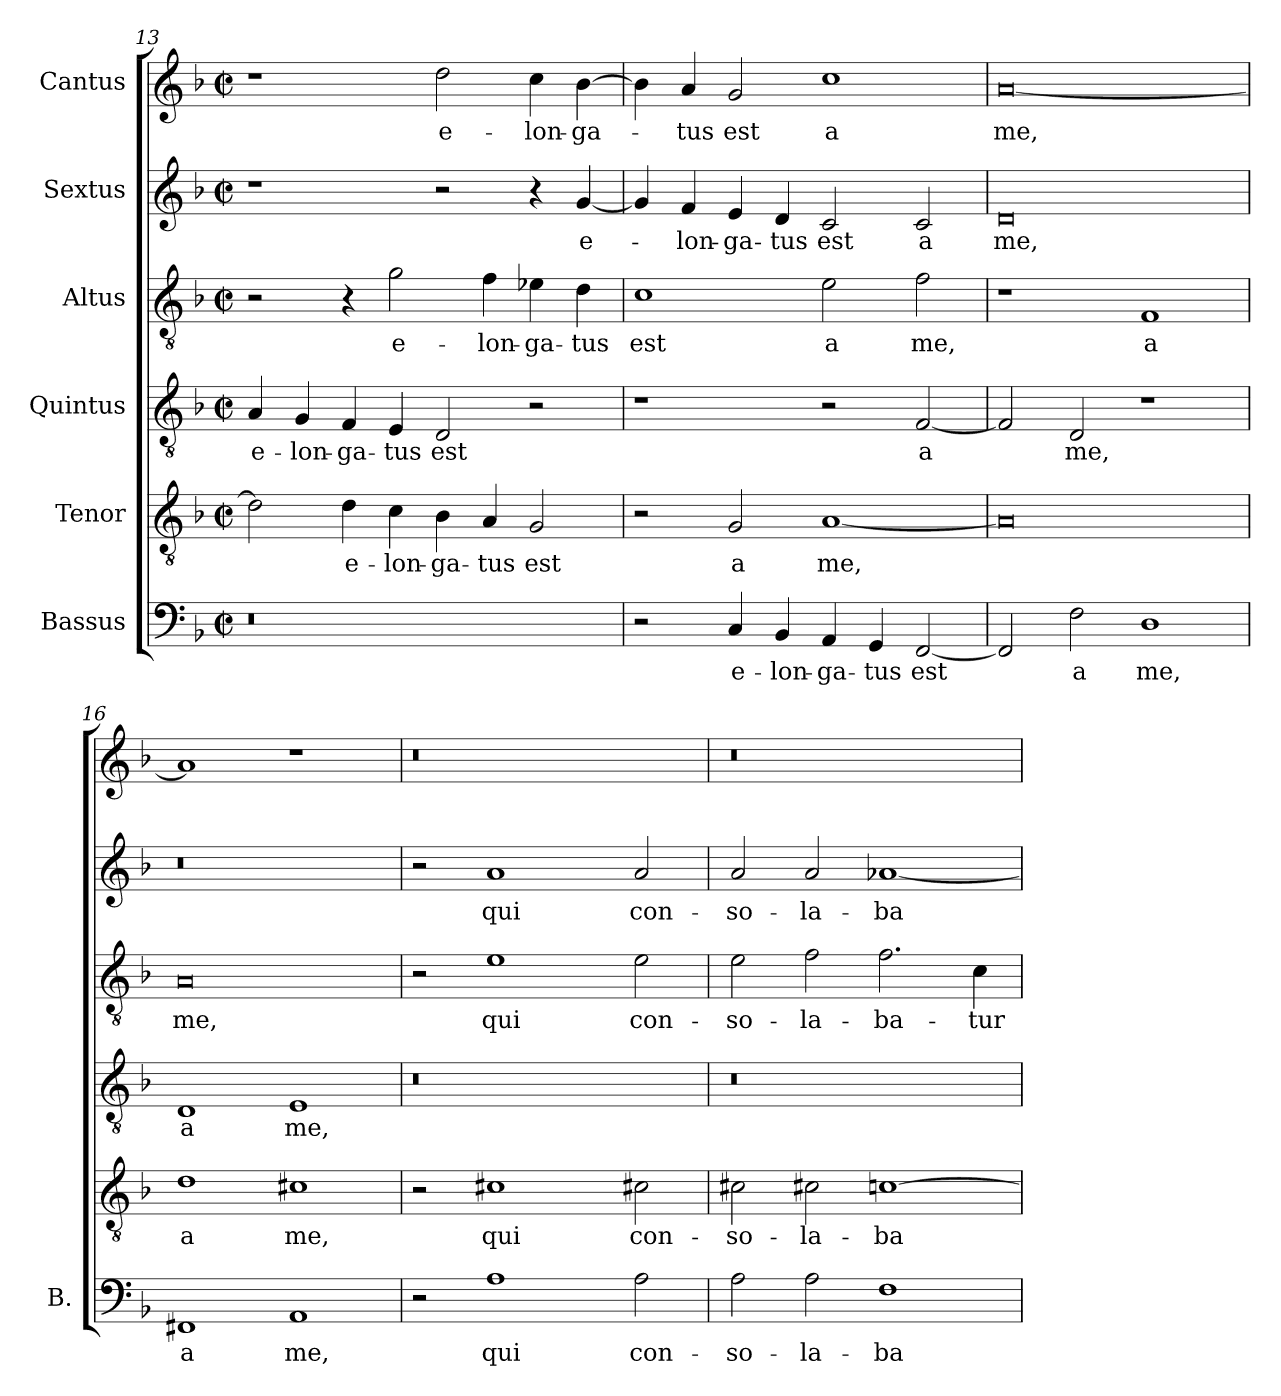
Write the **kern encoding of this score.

**kern	**text	**kern	**text	**kern	**text	**kern	**text	**kern	**text	**kern	**text
*part6	*part6	*part5	*part5	*part4	*part4	*part3	*part3	*part2	*part2	*part1	*part1
*staff6	*staff6	*staff5	*staff5	*staff4	*staff4	*staff3	*staff3	*staff2	*staff2	*staff1	*staff1
*I"Bassus	*	*I"Tenor	*	*I"Quintus	*	*I"Altus	*	*I"Sextus	*	*I"Cantus	*
*I'B.	*	*	*	*	*	*	*	*	*	*	*
*clefF4	*	*clefGv2	*	*clefGv2	*	*clefGv2	*	*clefG2	*	*clefG2	*
*k[b-]	*	*k[b-]	*	*k[b-]	*	*k[b-]	*	*k[b-]	*	*k[b-]	*
*F:	*	*F:	*	*F:	*	*F:	*	*F:	*	*F:	*
*M2/2	*	*M2/2	*	*M2/2	*	*M2/2	*	*M2/2	*	*M2/2	*
*met(c|)	*	*met(c|)	*	*met(c|)	*	*met(c|)	*	*met(c|)	*	*met(c|)	*
=13	=13	=13	=13	=13	=13	=13	=13	=13	=13	=13	=13
!LO:N:vis=0	!	!	!	!	!	!	!	!	!	!	!
1r	.	2d\]	.	4A/	e-	2r	.	1r	.	1r	.
.	.	.	.	4G/	-lon-	.	.	.	.	.	.
.	.	4d\	e-	4F/	-ga-	4r	.	.	.	.	.
.	.	4c\	-lon-	4E/	-tus	2g\	e-	.	.	.	.
1ryy	.	4B-\	-ga-	2D/	est	.	.	2r	.	2dd\	e-
.	.	4A/	-tus	.	.	4f\	-lon-	.	.	.	.
.	.	2G/	est	2r	.	4e-X\	-ga-	4r	.	4cc\	-lon-
.	.	.	.	.	.	4d\	-tus	[4g/	e-	[4b-\	-ga-
=14	=14	=14	=14	=14	=14	=14	=14	=14	=14	=14	=14
2r	.	2r	.	1r	.	1c\	est	4g/]	.	4b-\]	.
.	.	.	.	.	.	.	.	4f/	-lon-	4a/	-tus
4C/	e-	2G/	a	.	.	.	.	4e/	-ga-	2g/	est
4BB-/	-lon-	.	.	.	.	.	.	4d/	-tus	.	.
4AA/	-ga-	[1A/	me,	2r	.	2e\	a	2c/	est	1cc\	a
4GG/	-tus	.	.	.	.	.	.	.	.	.	.
[2FF/	est	.	.	[2F/	a	2f\	me,	2c/	a	.	.
=15	=15	=15	=15	=15	=15	=15	=15	=15	=15	=15	=15
2FF/]	.	0A/]	.	2F/]	.	1r	.	0d/	me,	[0a/	me,
2F\	a	.	.	2D/	me,	.	.	.	.	.	.
1D\	me,	.	.	1r	.	1F/	a	.	.	.	.
=16	=16	=16	=16	=16	=16	=16	=16	=16	=16	=16	=16
!	!	!	!	!	!	!	!	!LO:N:vis=0	!	!	!
1FF#X/	a	1d\	a	1D/	a	0A/	me,	1r	.	1a/]	.
1AA/	me,	1c#X\	me,	1E/	me,	.	.	1ryy	.	1r	.
=17	=17	=17	=17	=17	=17	=17	=17	=17	=17	=17	=17
!	!	!	!	!LO:N:vis=0	!	!	!	!	!	!LO:N:vis=0	!
2r	.	2r	.	1r	.	2r	.	2r	.	1r	.
1A\	qui	1c#X\	qui	.	.	1e\	qui	1a/	qui	.	.
.	.	.	.	1ryy	.	.	.	.	.	1ryy	.
2A\	con-	2c#X\	con-	.	.	2e\	con-	2a/	con-	.	.
=18	=18	=18	=18	=18	=18	=18	=18	=18	=18	=18	=18
!	!	!	!	!LO:N:vis=0	!	!	!	!	!	!LO:N:vis=0	!
2A\	-so-	2c#X\	-so-	1r	.	2e\	-so-	2a/	-so-	1r	.
2A\	-la-	2c#X\	-la-	.	.	2f\	-la-	2a/	-la-	.	.
1F\	-ba-	[1c\	-ba-	1ryy	.	2.f\	-ba-	[1a-X/	-ba-	1ryy	.
.	.	.	.	.	.	4c\	-tur	.	.	.	.
=	=	=	=	=	=	=	=	=	=	=	=
*-	*-	*-	*-	*-	*-	*-	*-	*-	*-	*-	*-
